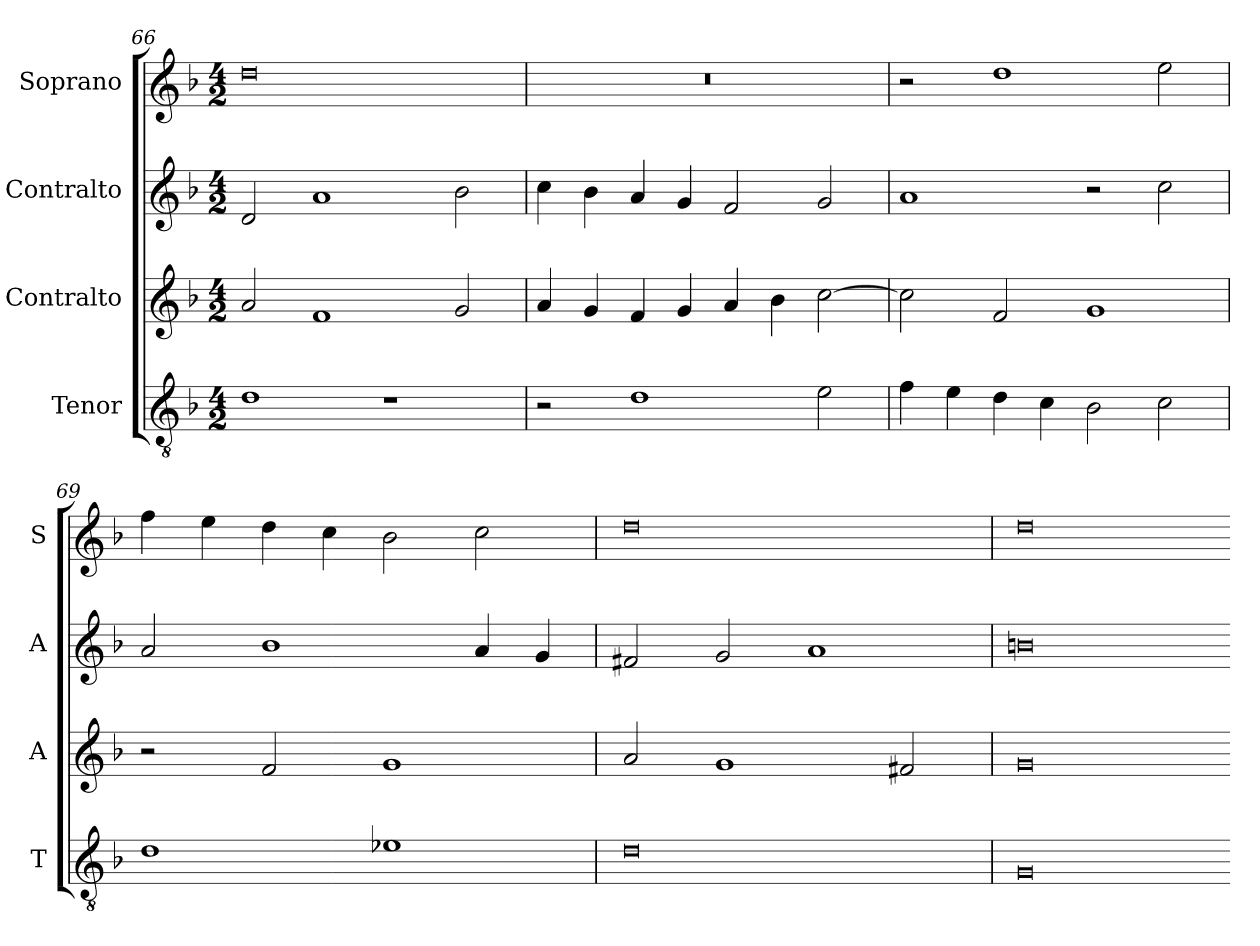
**kern	**kern	**kern	**kern
*part4	*part3	*part2	*part1
*staff4	*staff3	*staff2	*staff1
*I"Tenor	*I"Contralto	*I"Contralto	*I"Soprano
*I'T	*I'A	*I'A	*I'S
*clefGv2	*clefG2	*clefG2	*clefG2
*k[b-]	*k[b-]	*k[b-]	*k[b-]
*G:dor	*G:dor	*G:dor	*G:dor
*M4/2	*M4/2	*M4/2	*M4/2
=66	=66	=66	=66
1d	2a	2d	0dd
.	1f	1a	.
1r	.	.	.
.	2g	2b-	.
=67	=67	=67	=67
2r	4a	4cc	0r
.	4g	4b-	.
1d	4f	4a	.
.	4g	4g	.
.	4a	2f	.
.	4b-	.	.
2e	[2cc	2g	.
=68	=68	=68	=68
4f	2cc]	1a	2r
4e	.	.	.
4d	2f	.	1dd
4c	.	.	.
2B-	1g	2r	.
2c	.	2cc	2ee
=69	=69	=69	=69
1d	2r	2a	4ff
.	.	.	4ee
.	2f	1b-	4dd
.	.	.	4cc
1e-X	1g	.	2b-
.	.	4a	2cc
.	.	4g	.
=70	=70	=70	=70
0d	2a	2f#X	0dd
.	1g	2g	.
.	.	1a	.
.	2f#X	.	.
=71	=71	=71	=71
0G	0g	0bn	0dd
=-	=-	=-	=-
*-	*-	*-	*-
